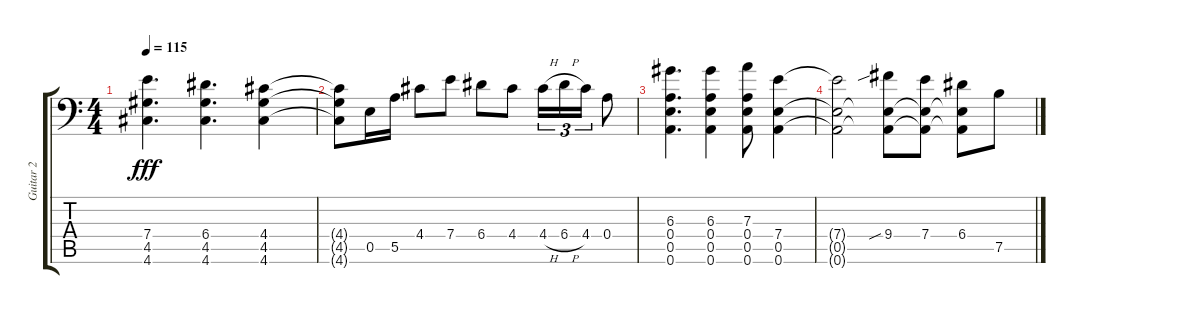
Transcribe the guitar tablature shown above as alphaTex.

\track ("Guitar 2" "Guitar 2") {instrument distortionguitar}
\staff {score tabs}
\tuning (B3 Gb3 D3 A2 E2 A1) {hide}
\ts (4 4)
\tempo 115
\clef f4
\ks c
(7.4 4.5 4.6).4{d dy fff} (6.4 4.5 4.6).4{d} (4.4 4.5 4.6).4 |
(4.4{t} 4.5{t} 4.6{t}).8 0.5.16 5.5.16 4.4.8 7.4.8 6.4.8 4.4.8 4.4{h}.16{tu (3 2)} 6.4{h}.16{tu (3 2)} 4.4.16{tu (3 2)} 0.4.8 |
(6.3 0.4 0.5 0.6).4{d} (6.3 0.4 0.5 0.6).4 (7.3 0.4 0.5 0.6).8 (7.4 0.5 0.6).4 |
(7.4{t} 0.5{t} 0.6{t}).2 (9.4{sib} 0.5{t} 0.6{t}).8 (7.4 0.5{t} 0.6{t}).8 (6.4 0.5{t} 0.6{t}).8 7.5.8
